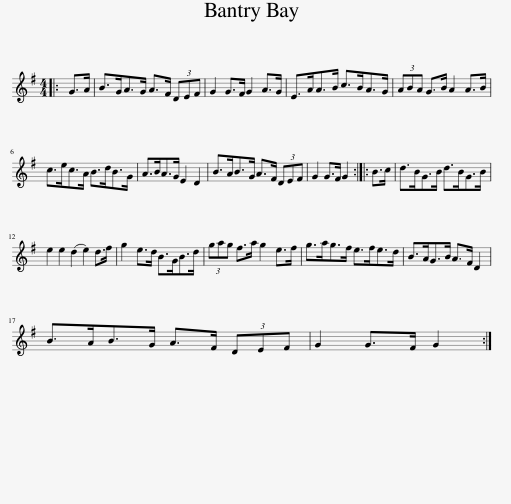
X:1
L:1/8
M:4/4
I:linebreak $
K:G
V:1 treble
V:1
|: G>A | B>GA>G A>F (3DEF | G2 G>F G2 A>G | E>AA>B c>BA>G | (3ABA G>B A2 A>B |$ %5
 c>ec>A B>dB>G | A>BA>G E2 D2 | B>AB>G A>F (3DEF | G2 G>F G2 :: B>c | %10
 d>BG>B d>BG>B |$ e2 e2 (d2 e2) d>f | g2 e>d B>GB>d | (3gag f>a g2 e>f | g>ag>f e>fe>d | %15
 B>AG>B A>F D2 |$ B>AB>G A>F (3DEF | G2 G>F G2 :| %18
